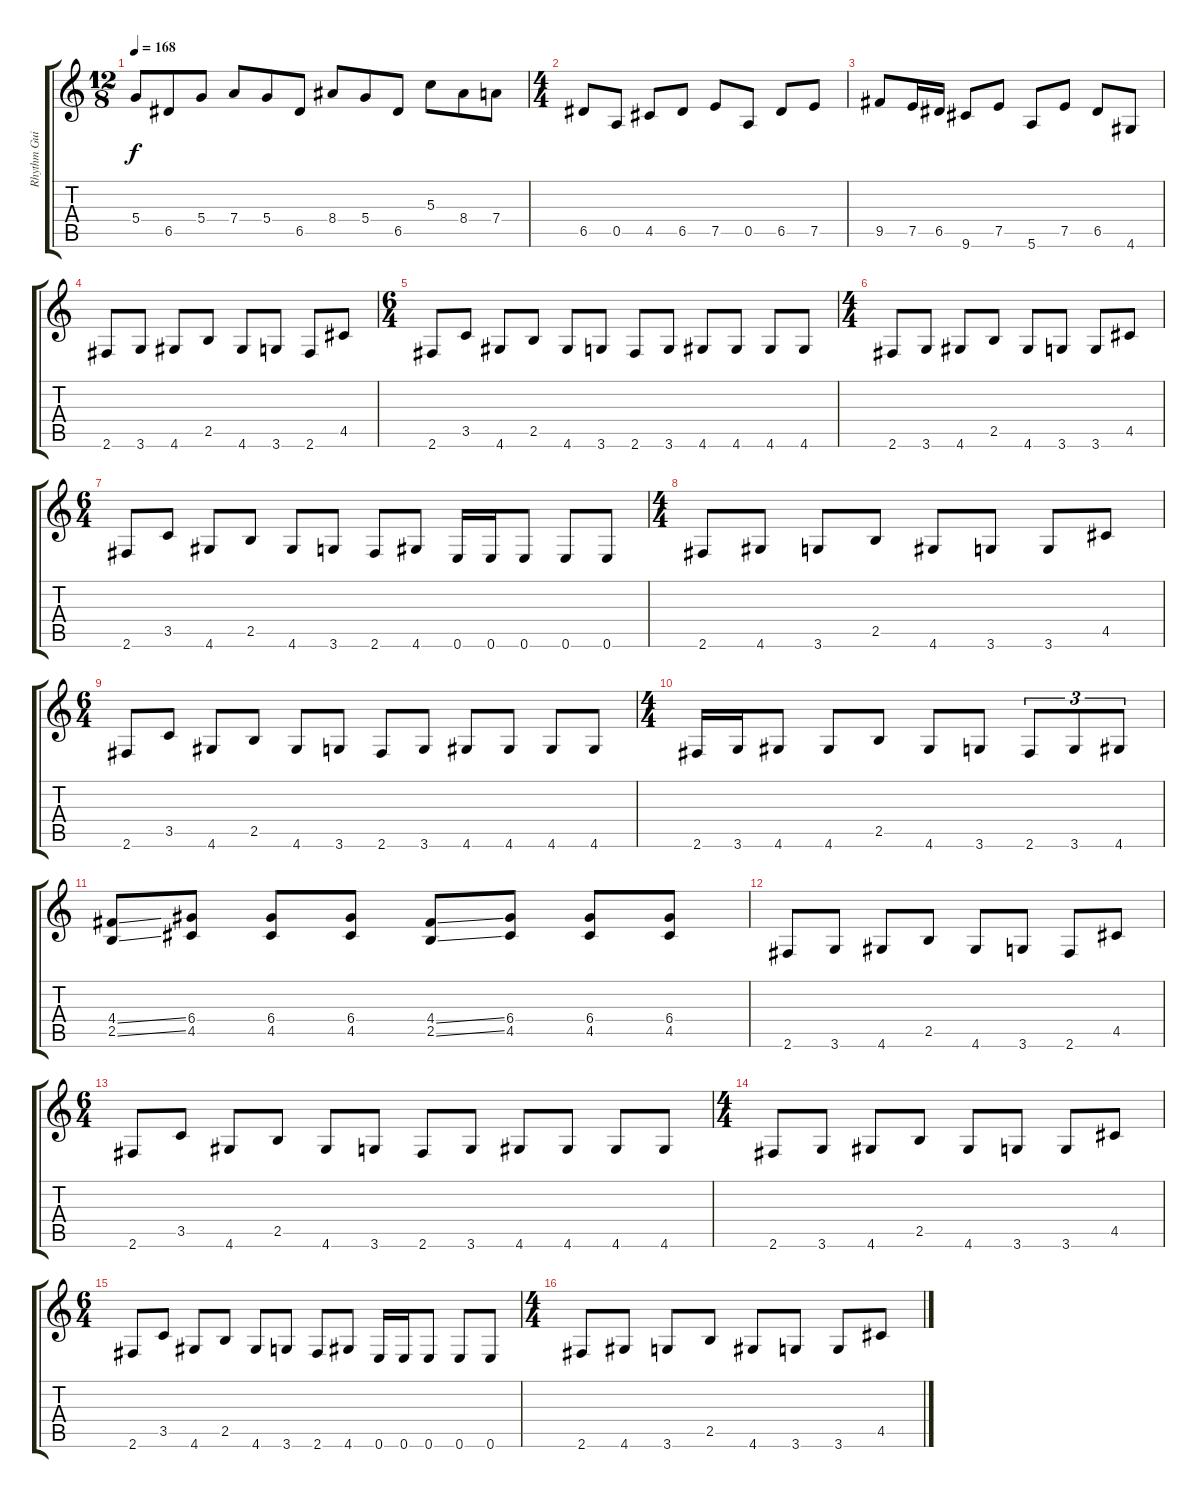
\track ("Rhythm Guitar" "Rhythm Gui") {instrument distortionguitar}
\staff {score tabs}
\tuning (E4 B3 G3 D3 A2 E2) {hide}
\ts (12 8)
\tempo 168
\clef g2
\ks c
5.4.8{dy f} 6.5.8 5.4.8 7.4.8 5.4.8 6.5.8 8.4.8 5.4.8 6.5.8 5.3.8 8.4.8 7.4.8 |
\ts (4 4)
6.5.8 0.5.8 4.5.8 6.5.8 7.5.8 0.5.8 6.5.8 7.5.8 |
9.5.8 7.5.16 6.5.16 9.6.8 7.5.8 5.6.8 7.5.8 6.5.8 4.6.8 |
2.6.8 3.6.8 4.6.8 2.5.8 4.6.8 3.6.8 2.6.8 4.5.8 |
\ts (6 4)
2.6.8 3.5.8 4.6.8 2.5.8 4.6.8 3.6.8 2.6.8 3.6.8 4.6.8 4.6.8 4.6.8 4.6.8 |
\ts (4 4)
2.6.8 3.6.8 4.6.8 2.5.8 4.6.8 3.6.8 3.6.8 4.5.8 |
\ts (6 4)
2.6.8 3.5.8 4.6.8 2.5.8 4.6.8 3.6.8 2.6.8 4.6.8 0.6.16 0.6.16 0.6.8 0.6.8 0.6.8 |
\ts (4 4)
2.6.8 4.6.8 3.6.8 2.5.8 4.6.8 3.6.8 3.6.8 4.5.8 |
\ts (6 4)
2.6.8 3.5.8 4.6.8 2.5.8 4.6.8 3.6.8 2.6.8 3.6.8 4.6.8 4.6.8 4.6.8 4.6.8 |
\ts (4 4)
2.6.16 3.6.16 4.6.8 4.6.8 2.5.8 4.6.8 3.6.8 2.6.8{tu (3 2)} 3.6.8{tu (3 2)} 4.6.8{tu (3 2)} |
(4.4{ss} 2.5{ss}).8 (6.4 4.5).8 (6.4 4.5).8 (6.4 4.5).8 (4.4{ss} 2.5{ss}).8 (6.4 4.5).8 (6.4 4.5).8 (6.4 4.5).8 |
2.6.8 3.6.8 4.6.8 2.5.8 4.6.8 3.6.8 2.6.8 4.5.8 |
\ts (6 4)
2.6.8 3.5.8 4.6.8 2.5.8 4.6.8 3.6.8 2.6.8 3.6.8 4.6.8 4.6.8 4.6.8 4.6.8 |
\ts (4 4)
2.6.8 3.6.8 4.6.8 2.5.8 4.6.8 3.6.8 3.6.8 4.5.8 |
\ts (6 4)
2.6.8 3.5.8 4.6.8 2.5.8 4.6.8 3.6.8 2.6.8 4.6.8 0.6.16 0.6.16 0.6.8 0.6.8 0.6.8 |
\ts (4 4)
2.6.8 4.6.8 3.6.8 2.5.8 4.6.8 3.6.8 3.6.8 4.5.8
